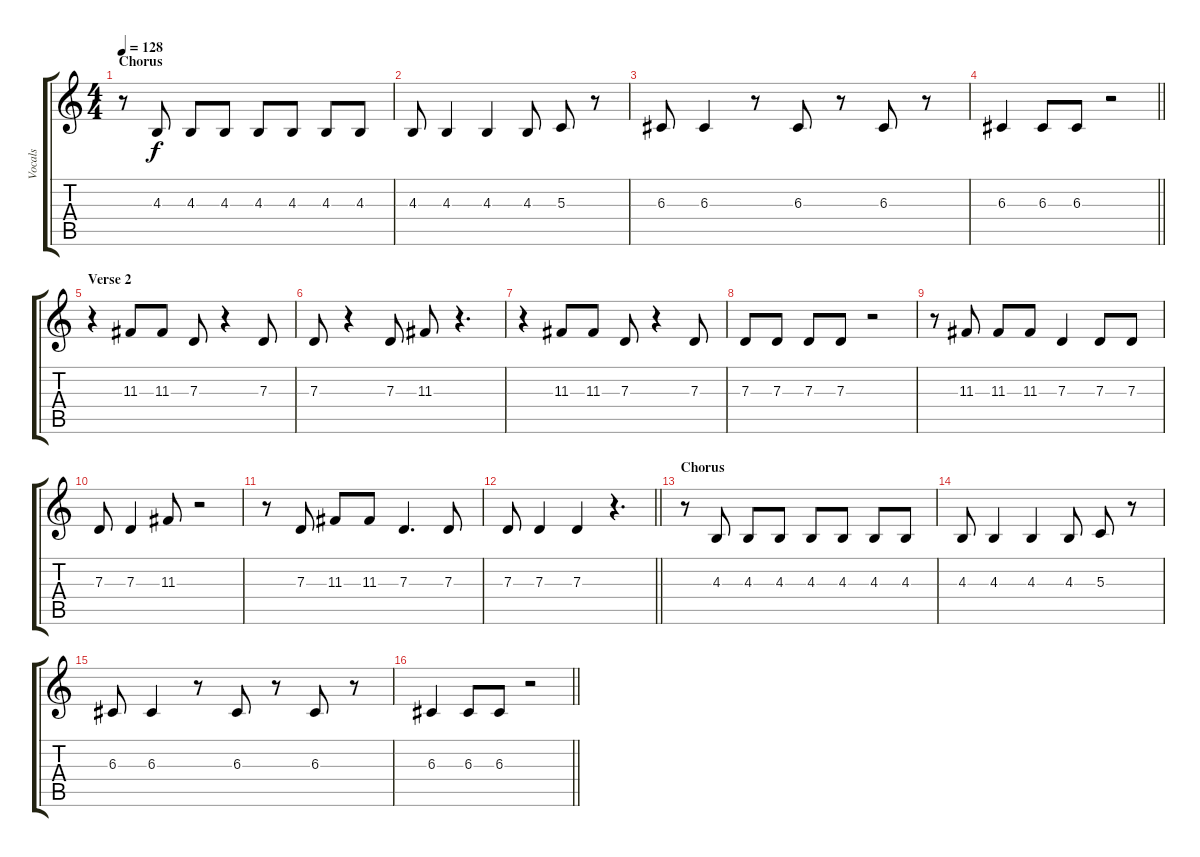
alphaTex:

\track ("Vocals" "Vocals") {instrument lead2sawtooth}
\staff {score tabs}
\tuning (E4 B3 G3 D3 A2 E2) {hide}
\ts (4 4)
\section ("" "Chorus")
\tempo 128
\clef g2
\ks c
r.8{dy f} 4.3.8 4.3.8 4.3.8 4.3.8 4.3.8 4.3.8 4.3.8 |
4.3.8 4.3.4 4.3.4 4.3.8 5.3.8 r.8 |
6.3.8 6.3.4 r.8 6.3.8 r.8 6.3.8 r.8 |
\barLineRight lightlight
6.3.4 6.3.8 6.3.8 r.2 |
\section ("" "Verse 2")
r.4 11.3.8 11.3.8 7.3.8 r.4 7.3.8 |
7.3.8 r.4 7.3.8 11.3.8 r.4{d} |
r.4 11.3.8 11.3.8 7.3.8 r.4 7.3.8 |
7.3.8 7.3.8 7.3.8 7.3.8 r.2 |
r.8 11.3.8 11.3.8 11.3.8 7.3.4 7.3.8 7.3.8 |
7.3.8 7.3.4 11.3.8 r.2 |
r.8 7.3.8 11.3.8 11.3.8 7.3.4{d} 7.3.8 |
\barLineRight lightlight
7.3.8 7.3.4 7.3.4 r.4{d} |
\section ("" "Chorus")
r.8 4.3.8 4.3.8 4.3.8 4.3.8 4.3.8 4.3.8 4.3.8 |
4.3.8 4.3.4 4.3.4 4.3.8 5.3.8 r.8 |
6.3.8 6.3.4 r.8 6.3.8 r.8 6.3.8 r.8 |
\barLineRight lightlight
6.3.4 6.3.8 6.3.8 r.2
